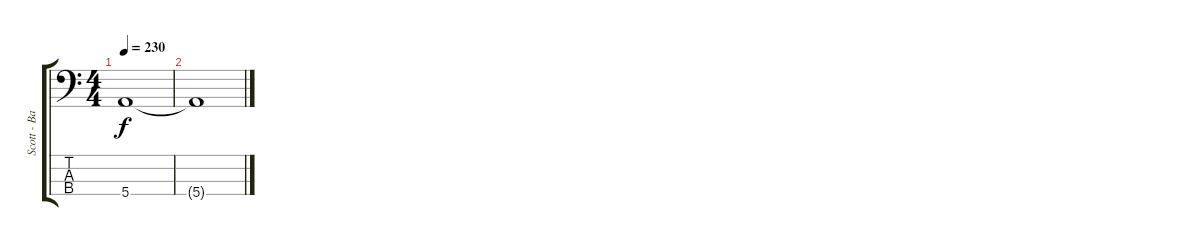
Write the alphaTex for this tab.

\track ("Scott - Bass" "Scott - Ba") {instrument electricbasspick}
\staff {score tabs}
\tuning (G2 D2 A1 E1) {hide}
\ts (4 4)
\tempo 230
\clef f4
\ks c
5.4{t}.1{dy f} |
5.4{t}.1
